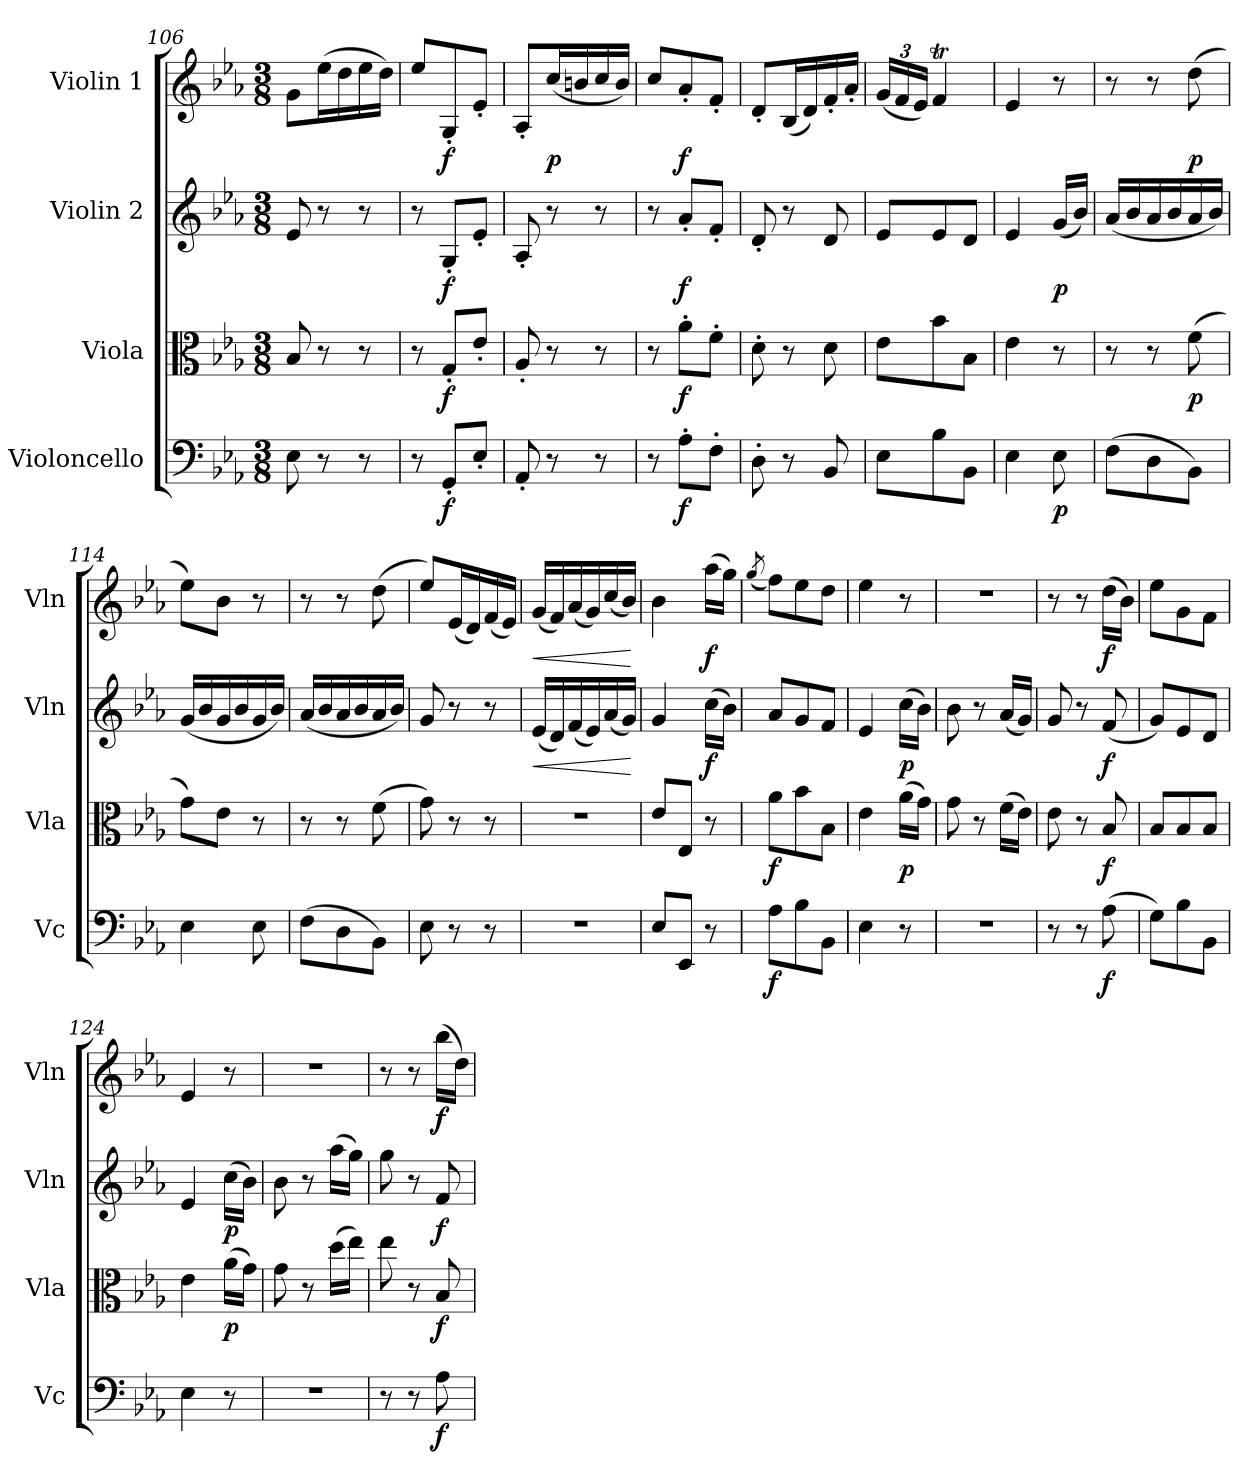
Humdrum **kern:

**kern	**dynam	**kern	**dynam	**kern	**dynam	**kern	**dynam
*part4	*part4	*part3	*part3	*part2	*part2	*part1	*part1
*staff4	*staff4	*staff3	*staff3	*staff2	*staff2	*staff1	*staff1
*I"Violoncello	*	*I"Viola	*	*I"Violin 2	*	*I"Violin 1	*
*I'Vc	*	*I'Vla	*	*I'Vln	*	*I'Vln	*
*clefF4	*	*clefC3	*	*clefG2	*	*clefG2	*
*k[b-e-a-]	*	*k[b-e-a-]	*	*k[b-e-a-]	*	*k[b-e-a-]	*
*M3/8	*	*M3/8	*	*M3/8	*	*M3/8	*
=106	=106	=106	=106	=106	=106	=106	=106
8E-\	.	8B-/	.	8e-/	.	8g\L	.
8r	.	8r	.	8r	.	(>16ee-\L	.
.	.	.	.	.	.	16dd\	.
8r	.	8r	.	8r	.	16ee-\	.
.	.	.	.	.	.	16dd\JJ)	.
=107	=107	=107	=107	=107	=107	=107	=107
8r	.	8r	.	8r	.	8ee-/L	.
!	!LO:DY:b	!	!LO:DY:b	!	!LO:DY:b	!	!LO:DY:b
8GG'/L	f	8G'/L	f	8G'/L	f	8G'/	f
8E-'/J	.	8e-'/J	.	8e-'/J	.	8e-'/J	.
=108	=108	=108	=108	=108	=108	=108	=108
8AA-'/	.	8A-'/	.	8A-'/	.	8A-'/L	.
!	!	!	!	!	!	!	!LO:DY:b
8r	.	8r	.	8r	.	(<16cc/L	p
.	.	.	.	.	.	16bn/	.
8r	.	8r	.	8r	.	16cc/	.
.	.	.	.	.	.	16b/JJ)	.
=109	=109	=109	=109	=109	=109	=109	=109
8r	.	8r	.	8r	.	8cc/L	.
!	!LO:DY:b	!	!LO:DY:b	!	!LO:DY:b	!	!LO:DY:b
8A-'\L	f	8a-'\L	f	8a-'/L	f	8a-'/	f
8F'\J	.	8f'\J	.	8f'/J	.	8f'/J	.
=110	=110	=110	=110	=110	=110	=110	=110
8D'\	.	8d'\	.	8d'/	.	8d'/L	.
8r	.	8r	.	8r	.	(<16B-/L	.
.	.	.	.	.	.	16d/)	.
8BB-/	.	8d\	.	8d/	.	16f'/	.
.	.	.	.	.	.	16a-'/JJ	.
!!LO:LB:g=z
=111	=111	=111	=111	=111	=111	=111	=111
*	*	*	*	*	*	*Xbrackettup	*
8E-\L	.	8e-\L	.	8e-/L	.	(<24g/LL	.
.	.	.	.	.	.	24f/	.
.	.	.	.	.	.	24e-/JJ)	.
8B-\	.	8b-\	.	8e-/	.	4fT/	.
8BB-\J	.	8B-\J	.	8d/J	.	.	.
=112	=112	=112	=112	=112	=112	=112	=112
4E-\	.	4e-\	.	4e-/	.	4e-/	.
!	!LO:DY:b	!	!	!	!LO:DY:b	!	!
8E-\	p	8r	.	(<16g/LL	p	8r	.
.	.	.	.	16b-/JJ)	.	.	.
=113	=113	=113	=113	=113	=113	=113	=113
(>8F\L	.	8r	.	(<16a-/LL	.	8r	.
.	.	.	.	16b-/	.	.	.
8D\	.	8r	.	16a-/	.	8r	.
.	.	.	.	16b-/	.	.	.
!	!	!	!LO:DY:b	!	!	!	!LO:DY:b
8BB-\J)	.	(>8f\	p	16a-/	.	(>8dd\	p
.	.	.	.	16b-/JJ)	.	.	.
=114	=114	=114	=114	=114	=114	=114	=114
4E-\	.	8g\L)	.	(<16g/LL	.	8ee-\L)	.
.	.	.	.	16b-/	.	.	.
.	.	8e-\J	.	16g/	.	8b-\J	.
.	.	.	.	16b-/	.	.	.
8E-\	.	8r	.	16g/	.	8r	.
.	.	.	.	16b-/JJ)	.	.	.
=115	=115	=115	=115	=115	=115	=115	=115
(>8F\L	.	8r	.	(<16a-/LL	.	8r	.
.	.	.	.	16b-/	.	.	.
8D\	.	8r	.	16a-/	.	8r	.
.	.	.	.	16b-/	.	.	.
8BB-\J)	.	(>8f\	.	16a-/	.	(>8dd\	.
.	.	.	.	16b-/JJ)	.	.	.
!!LO:LB:g=z
=116	=116	=116	=116	=116	=116	=116	=116
8E-\	.	8g\)	.	8g/	.	8ee-/L)	.
8r	.	8r	.	8r	.	(<16e-/L	.
.	.	.	.	.	.	16d/)	.
8r	.	8r	.	8r	.	(<16f/	.
.	.	.	.	.	.	16e-/JJ)	.
=117	=117	=117	=117	=117	=117	=117	=117
!	!	!	!	!	!LO:HP:b	!	!LO:HP:b
4.r	.	4.r	.	(<16e-/LL	<	(<16g/LL	<
.	.	.	.	16d/)	.	16f/)	.
.	.	.	.	(<16f/	.	(<16a-/	.
.	.	.	.	16e-/)	.	16g/)	.
.	.	.	.	(<16a-/	.	(<16cc/	.
.	.	.	.	16g/JJ)	.	16b-/JJ)	.
.	.	.	.	.	[	.	[
=118	=118	=118	=118	=118	=118	=118	=118
!	!LO:DY:b	!	!LO:DY:b	!	!	!	!
8E-/L	other-dynamics	8e-/L	other-dynamics	4g/	.	4b-\	.
8EE-/J	.	8E-/J	.	.	.	.	.
!	!	!	!	!	!LO:DY:b	!	!LO:DY:b
8r	.	8r	.	(>16cc\LL	f	(>16aa-\LL	f
.	.	.	.	16b-\JJ)	.	16gg\JJ)	.
=119	=119	=119	=119	=119	=119	=119	=119
.	.	.	.	.	.	(<8qgg/	.
!	!LO:DY:b	!	!LO:DY:b	!	!	!	!
8A-\L	f	8a-\L	f	8a-/L	.	8ff\L)	.
8B-\	.	8b-\	.	8g/	.	8ee-\	.
8BB-\J	.	8B-\J	.	8f/J	.	8dd\J	.
=120	=120	=120	=120	=120	=120	=120	=120
4E-\	.	4e-\	.	4e-/	.	4ee-\	.
!	!	!	!LO:DY:b	!	!LO:DY:b	!	!
8r	.	(>16a-\LL	p	(>16cc\LL	p	8r	.
.	.	16g\JJ)	.	16b-\JJ)	.	.	.
=121	=121	=121	=121	=121	=121	=121	=121
4.r	.	8g\	.	8b-\	.	4.r	.
.	.	8r	.	8r	.	.	.
.	.	(>16f\LL	.	(<16a-/LL	.	.	.
.	.	16e-\JJ)	.	16g/JJ)	.	.	.
!!LO:LB:g=z
=122	=122	=122	=122	=122	=122	=122	=122
8r	.	8e-\	.	8g/	.	8r	.
8r	.	8r	.	8r	.	8r	.
!	!LO:DY:b	!	!LO:DY:b	!	!LO:DY:b	!	!LO:DY:b
(>8A-\	f	8B-/	f	(<8f/	f	(>16dd\LL	f
.	.	.	.	.	.	16b-\JJ)	.
=123	=123	=123	=123	=123	=123	=123	=123
8G\L)	.	8B-/L	.	8g/L)	.	8ee-\L	.
8B-\	.	8B-/	.	8e-/	.	8g\	.
8BB-\J	.	8B-/J	.	8d/J	.	8f\J	.
=124	=124	=124	=124	=124	=124	=124	=124
4E-\	.	4e-\	.	4e-/	.	4e-/	.
!	!	!	!LO:DY:b	!	!LO:DY:b	!	!
8r	.	(>16a-\LL	p	(>16cc\LL	p	8r	.
.	.	16g\JJ)	.	16b-\JJ)	.	.	.
=125	=125	=125	=125	=125	=125	=125	=125
4.r	.	8g\	.	8b-\	.	4.r	.
.	.	8r	.	8r	.	.	.
.	.	(>16dd\LL	.	(>16aa-\LL	.	.	.
.	.	16ee-\JJ)	.	16gg\JJ)	.	.	.
=126	=126	=126	=126	=126	=126	=126	=126
8r	.	8ee-\	.	8gg\	.	8r	.
8r	.	8r	.	8r	.	8r	.
!	!LO:DY:b	!	!LO:DY:b	!	!LO:DY:b	!	!LO:DY:b
8A-\	f	8B-/	f	8f/	f	(>16bb-\LL	f
.	.	.	.	.	.	16dd\JJ)	.
=	=	=	=	=	=	=	=
*-	*-	*-	*-	*-	*-	*-	*-
